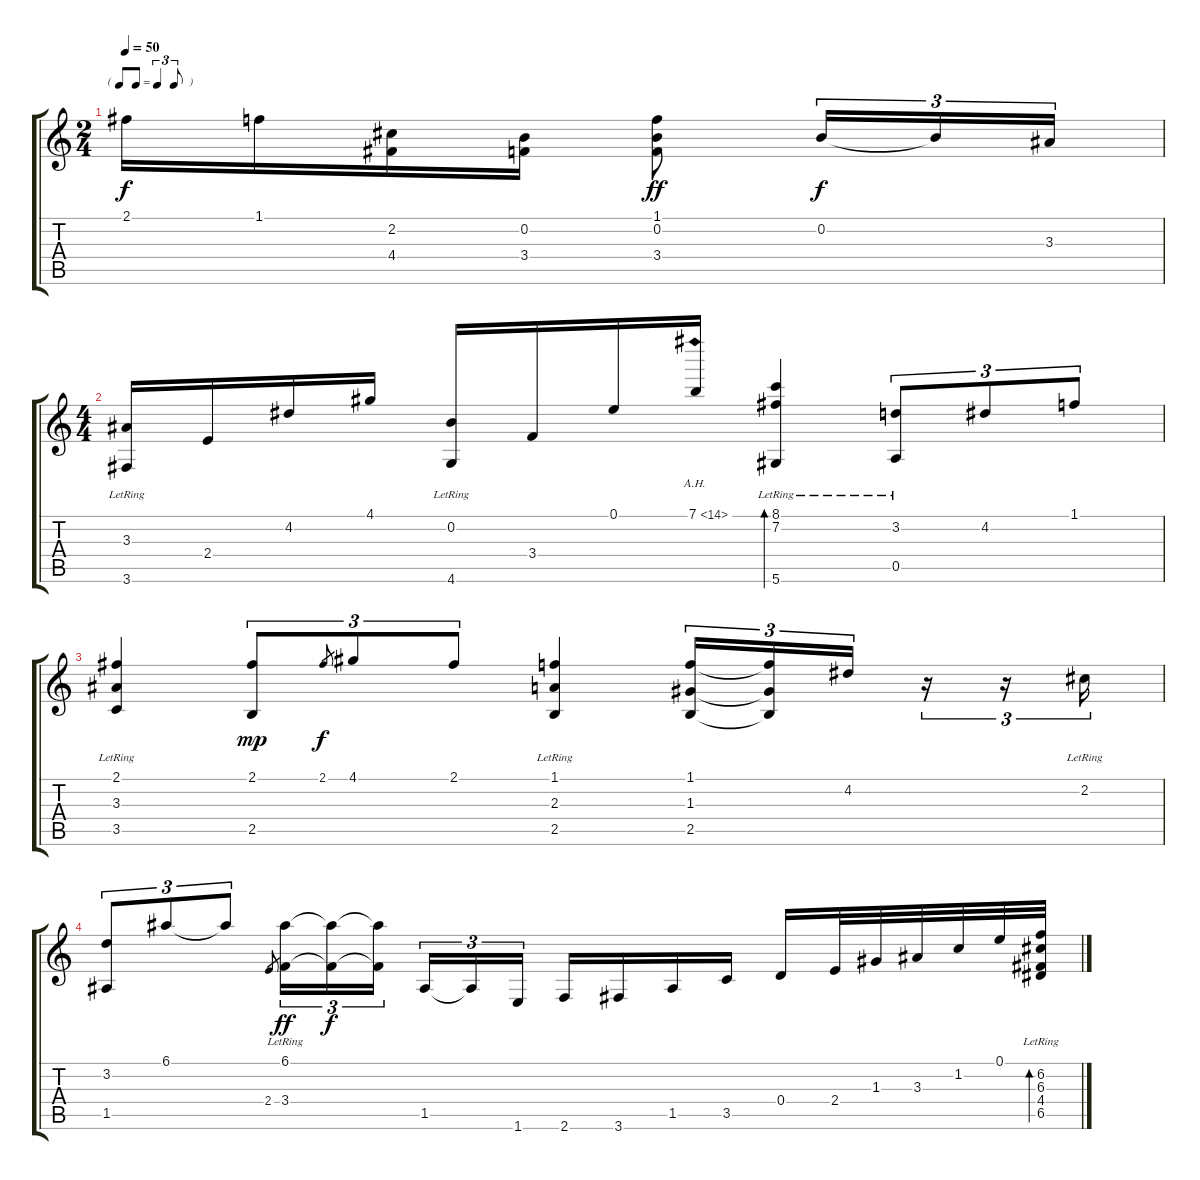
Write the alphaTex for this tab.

\track "" {instrument acousticbass}
\staff {score tabs}
\tuning (E4 B3 G3 D3 A2 Eb2) {hide}
\ts (2 4)
\tf triplet8th
\tempo 50
\clef g2
\ks c
2.1.16{dy f} 1.1.16 (2.2 4.4).16 (0.2 3.4).16 (1.1 0.2 3.4).8{dy ff} 0.2.16{tu (3 2) dy f} 0.2{t}.16{tu (3 2)} 3.3.16{tu (3 2)} |
\ts (4 4)
(3.3 3.6{lr}).16 2.4.16 4.2.16 4.1.16 (0.2 4.6{lr}).16 3.4.16 0.1.16 7.1{ah 7}.16 (8.1 7.2 5.6{lr}).4{bd 120} (3.2 0.5{lr}).8{tu (3 2)} 4.2.8{tu (3 2)} 1.1.8{tu (3 2)} |
(2.1{lr} 3.3{lr} 3.5).4 (2.1 2.5).8{tu (3 2) dy mp} 2.1.8{gr dy f} 4.1.8{tu (3 2)} 2.1.8{tu (3 2)} (1.1 2.3 2.5{lr}).4 (1.1 1.3 2.5).16{tu (3 2)} (1.1{t} 1.3{t} 2.5{t}).16{tu (3 2)} 4.2.16{tu (3 2)} r.16{tu (3 2)} r.16{tu (3 2)} 2.2{lr}.16{tu (3 2)} |
(3.2 1.5).8{tu (3 2)} 6.1.8{tu (3 2)} 6.1{t}.8{tu (3 2)} 2.4.8{gr} (6.1{lr} 3.4{lr}).16{tu (3 2) dy ff} (6.1{t} 3.4{t}).16{tu (3 2) dy f} (6.1{t} 3.4{t}).16{tu (3 2)} 1.5.16{tu (3 2)} 1.5{t}.16{tu (3 2)} 1.6.16{tu (3 2)} 2.6.16 3.6.16 1.5.16 3.5.16 0.4.16 2.4.32 1.3.32 3.3.32 1.2.32 0.1.32 (6.2 6.3 4.4 6.5{lr}).32{bd 120}
